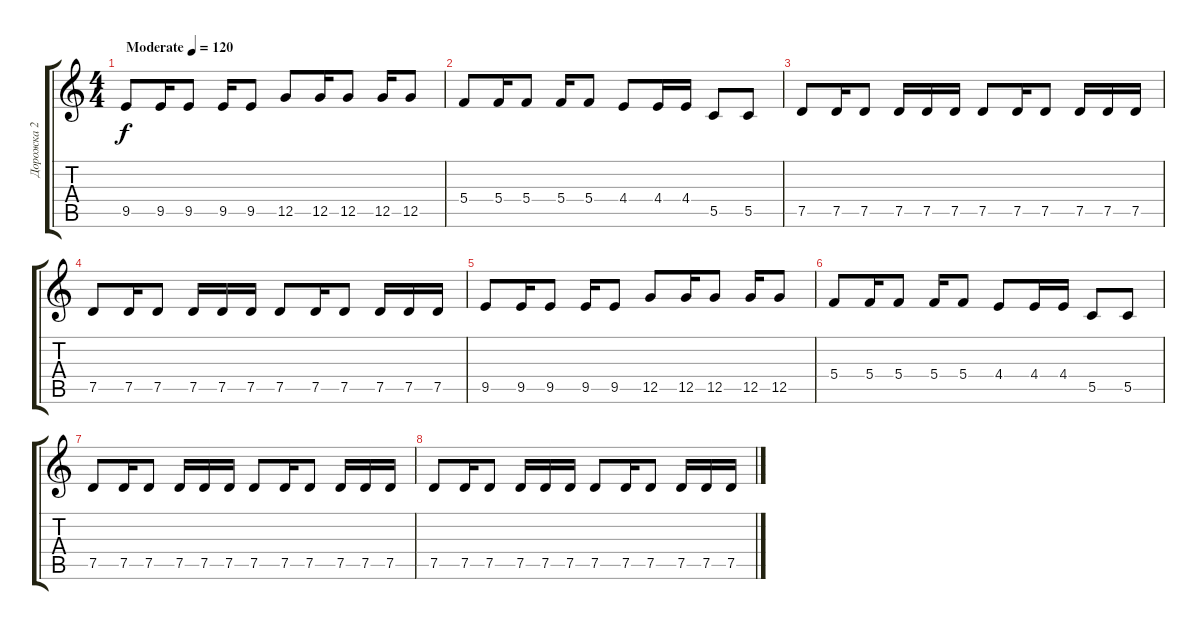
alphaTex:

\track ("Дорожка 2" "Дорожка 2") {instrument overdrivenguitar}
\staff {score tabs}
\tuning (D4 A3 F3 C3 G2 D2) {hide}
\ts (4 4)
\tempo (120 "Moderate")
\clef g2
\ks c
9.5.8{dy f instrument overdrivenguitar} 9.5.16 9.5.8 9.5.16 9.5.8 12.5.8 12.5.16 12.5.8 12.5.16 12.5.8 |
5.4.8 5.4.16 5.4.8 5.4.16 5.4.8 4.4.8 4.4.16 4.4.16 5.5.8 5.5.8 |
7.5.8 7.5.16 7.5.8 7.5.16 7.5.16 7.5.16 7.5.8 7.5.16 7.5.8 7.5.16 7.5.16 7.5.16 |
7.5.8 7.5.16 7.5.8 7.5.16 7.5.16 7.5.16 7.5.8 7.5.16 7.5.8 7.5.16 7.5.16 7.5.16 |
9.5.8 9.5.16 9.5.8 9.5.16 9.5.8 12.5.8 12.5.16 12.5.8 12.5.16 12.5.8 |
5.4.8 5.4.16 5.4.8 5.4.16 5.4.8 4.4.8 4.4.16 4.4.16 5.5.8 5.5.8 |
7.5.8 7.5.16 7.5.8 7.5.16 7.5.16 7.5.16 7.5.8 7.5.16 7.5.8 7.5.16 7.5.16 7.5.16 |
7.5.8 7.5.16 7.5.8 7.5.16 7.5.16 7.5.16 7.5.8 7.5.16 7.5.8 7.5.16 7.5.16 7.5.16
